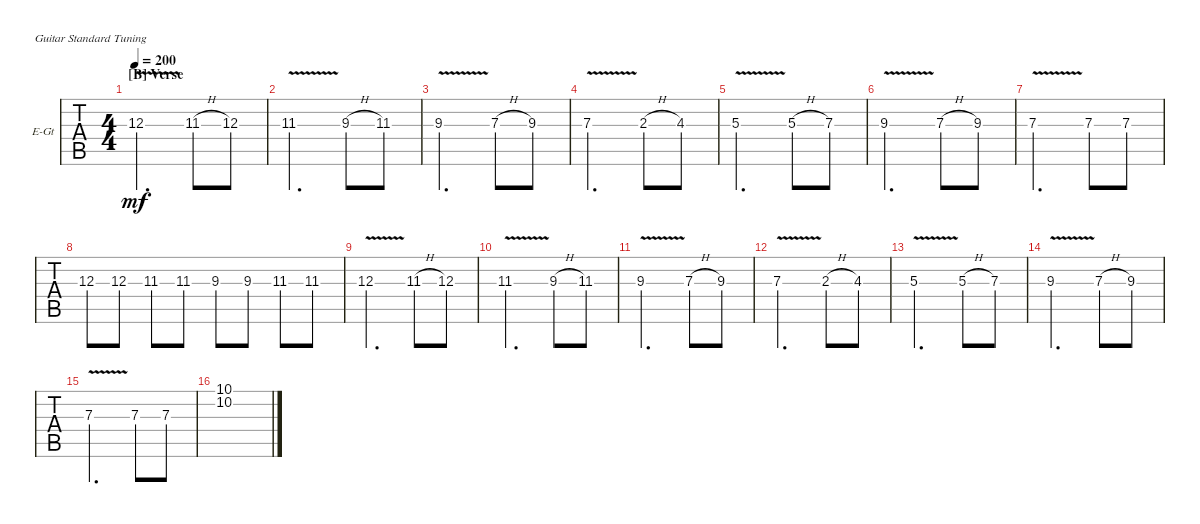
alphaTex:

\defaultSystemsLayout 4
\bracketExtendMode groupsimilarinstruments
\firstSystemTrackNameOrientation horizontal
\otherSystemsTrackNameOrientation horizontal
\track ("Cole Train" "E-Gt") {instrument distortionguitar}
\staff {tabs}
\tuning (E4 B3 G3 D3 A2 E2)
\ts (4 4)
\section ("B" "Verse")
\tempo 200
\clef g2
\ks c
12.3{v}.2{d dy mf} 11.3{h}.8 12.3.8 |
11.3{v}.2{d} 9.3{h}.8 11.3.8 |
9.3{v}.2{d} 7.3{h}.8 9.3.8 |
7.3{v}.2{d} 2.3{h}.8 4.3.8 |
5.3{v}.2{d} 5.3{h}.8 7.3.8 |
9.3{v}.2{d} 7.3{h}.8 9.3.8 |
7.3{v}.2{d} 7.3.8 7.3.8 |
12.3.8 12.3.8 11.3.8 11.3.8 9.3.8 9.3.8 11.3.8 11.3.8 |
12.3{v}.2{d} 11.3{h}.8 12.3.8 |
11.3{v}.2{d} 9.3{h}.8 11.3.8 |
9.3{v}.2{d} 7.3{h}.8 9.3.8 |
7.3{v}.2{d} 2.3{h}.8 4.3.8 |
5.3{v}.2{d} 5.3{h}.8 7.3.8 |
9.3{v}.2{d} 7.3{h}.8 9.3.8 |
7.3{v}.2{d} 7.3.8 7.3.8 |
(10.2 10.1).1
